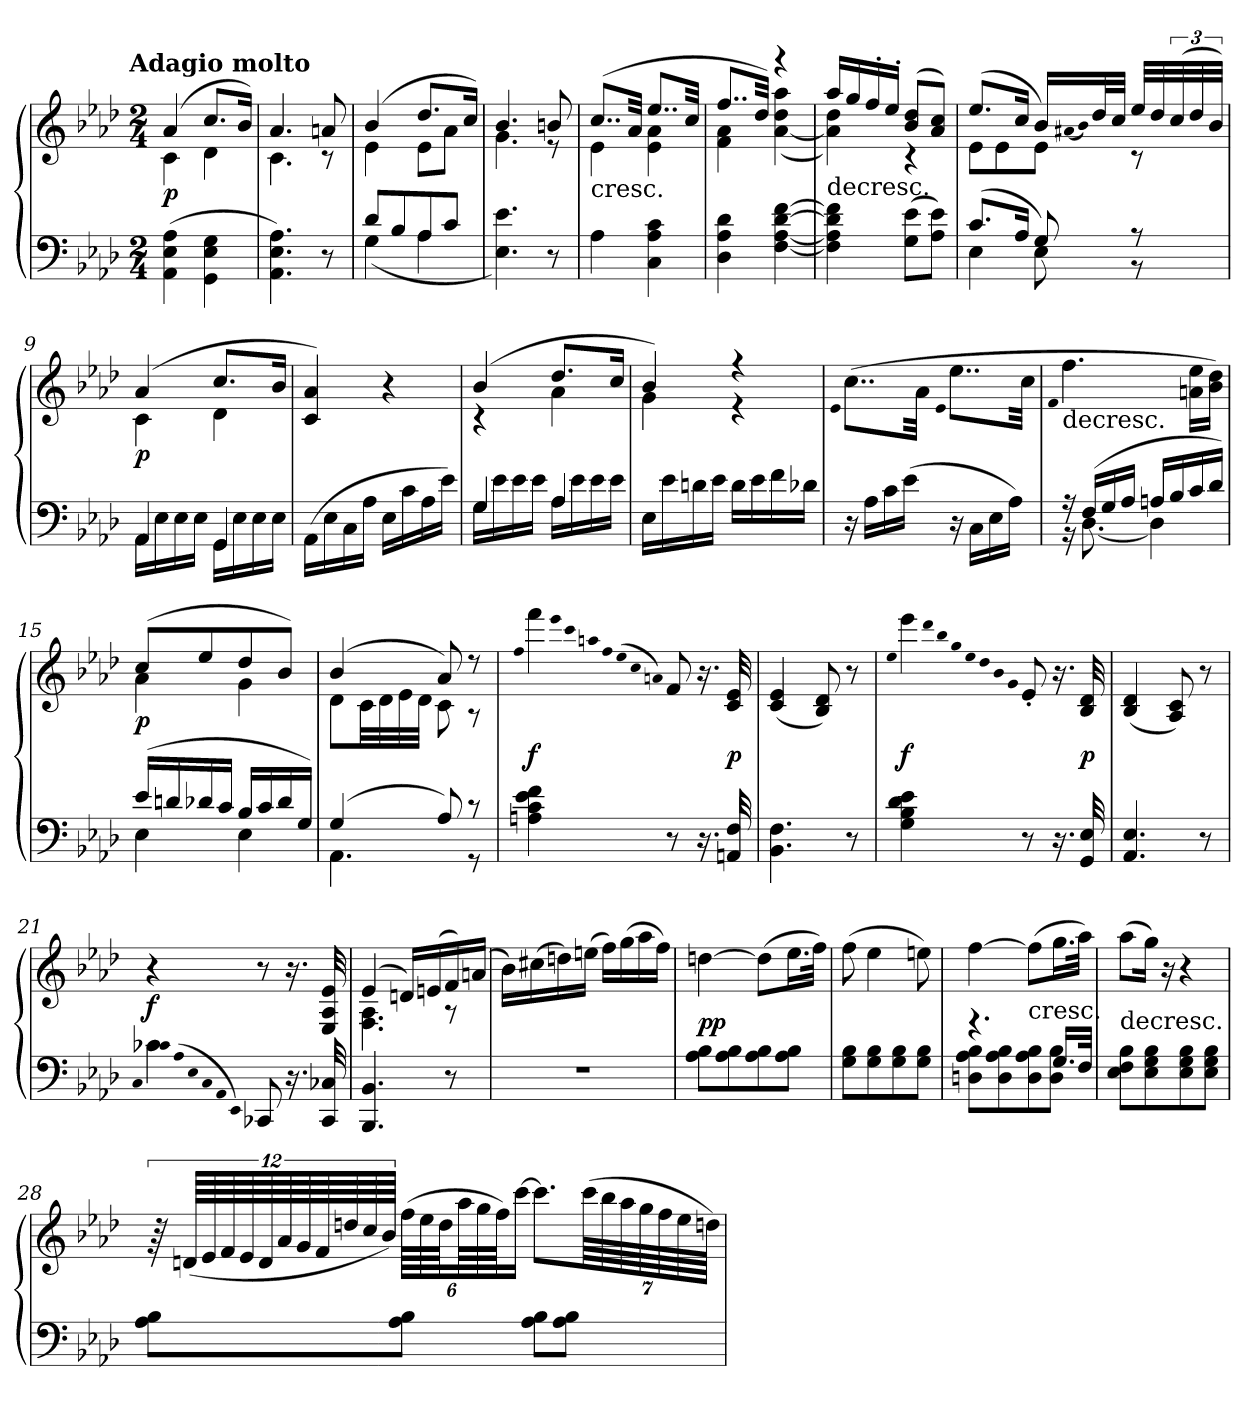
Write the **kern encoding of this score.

**kern	**kern	**dynam
*part1	*part1	*part1
*staff2	*staff1	*staff1/2
*clefF4	*clefG2	*
*k[b-e-a-d-]	*k[b-e-a-d-]	*
*A-:	*A-:	*
!!LO:TX:omd:t=Adagio molto
*M2/4	*M2/4	*
*MM52	*MM52	*
=1	=1	=1
*	*^	*
(4AA-\ 4E-\ 4A-\	(4a-/	4c\	p
4GG\ 4E-\ 4G\	8.cc/L	4d-\	.
.	16b-/Jk)	.	.
=2	=2	=2	=2
4.AA-\ 4.E-\ 4.A-\)	4.a-/	4.c\	.
8r	8an/	8r	.
=3	=3	=3	=3
*^	*	*	*
8d-/L	(4G\	(4b-/	4e-\	.
8B-/	.	.	.	.
8A-/	4A-\	8.dd-/L	8e-\L	.
8c/J	.	.	8a-\J	.
.	.	16cc/Jk)	.	.
*v	*v	*	*	*
=4	=4	=4	=4
4.E-\ 4.e-\)	4.b-/	4.g\	.
8r	8bn/	8r	.
=5	=5	=5	=5
!	!LO:TX:c:t=cresc.	!	!
4A-\	(8..cc/L	4e-\	.
.	32a-/Jkk	.	.
4C\ 4A-\ 4c\	8..ee-/L	4e-\ 4a-\	.
.	32cc/Jkk	.	.
=6	=6	=6	=6
4D-\ 4A-\ 4d-\	8..ff/L	4f\ 4a-\	.
.	32dd-/Jkk)	.	.
[4F\ [4A-\ [4d-\ [4f\	4r	([4a-\ 4dd-\ 4aa-\	.
=7	=7	=7	=7
!	!LO:TX:c:t=decresc.	!	!
4F]\ 4A-]\ 4d-]\ 4f]\	16aa-/LL	4a-]\ 4dd-\)	.
.	16gg/	.	.
.	16ff'/	.	.
.	16ee-'/JJ	.	.
(8G\ 8e-\L	(8b-/ 8dd-/L	4r	.
8A-\ 8e-\J)	8a-/ 8cc/J)	.	.
=8	=8	=8	=8
*^	*	*	*
(8.c/L	4E-\	(8.ee-/L	8e-\L	.
.	.	.	8e-\	.
16A-/Jk	.	16cc/Jk	.	.
8G/)	8E-\	16b-/LL)	8e-\J	.
.	.	(qa#X	.	.
.	.	qb-)	.	.
.	.	32dd-/L	.	.
.	.	32cc/JJJ	.	.
8r	8r	32ee-/LLL	8r	.
.	.	32dd-/	.	.
.	.	(48cc/	.	.
.	.	48dd-/	.	.
.	.	48b-/JJJ)	.	.
=9	=9	=9	=9	=9
16AA-\LL	4AA-/	(4a-/	4c\	p
16E-\	.	.	.	.
16E-\	.	.	.	.
16E-\JJ	.	.	.	.
16GG\LL	4GG/	8.cc/L	4d-\	.
16E-\	.	.	.	.
16E-\	.	.	.	.
16E-\JJ	.	16b-/Jk	.	.
*v	*v	*	*	*
*	*v	*v	*
=10	=10	=10
(16AA-\LL	4c/ 4a-/)	.
16E-\	.	.
16C\	.	.
16A-\JJ	.	.
16E-\LL	4r	.
16c\	.	.
16A-\	.	.
16e-\JJ)	.	.
=11	=11	=11
*^	*^	*
16G\LL	4G/	(4b-/	4r	.
16e-\	.	.	.	.
16e-\	.	.	.	.
16e-\JJ	.	.	.	.
16A-\LL	4A-/	8.dd-/L	4a-\	.
16e-\	.	.	.	.
16e-\	.	.	.	.
16e-\JJ	.	16cc/Jk	.	.
*v	*v	*	*	*
=12	=12	=12	=12
16E-\LL	4b-/)	4g\	.
16e-\	.	.	.
16dn\	.	.	.
16e-\JJ	.	.	.
16d\LL	4r	4r	.
16e-\	.	.	.
16f\	.	.	.
16d-X\JJ	.	.	.
*	*v	*v	*
=13	=13	=13
.	qe-	.
16r	(8..cc\L	.
16A-\LL	.	.
16c\	.	.
(16e-\JJ	.	.
.	32a-\Jkk	.
.	qe-	.
16r	8..ee-\L	.
16C\LL	.	.
16E-\	.	.
16A-\JJ)	.	.
.	32cc\Jkk	.
=14	=14	=14
.	qf	.
*^	*	*
!	!	!LO:TX:c:t=decresc.	!
16r	16r	4.ff\	.
(16F/LL	[8.D-\	.	.
16G/	.	.	.
16A-/JJ	.	.	.
16An/LL	4D-\]	.	.
16B-/	.	.	.
16c/	.	16an\ 16ee-\LL	.
16d-/JJ)	.	16b-\ 16dd-\JJ)	.
=15	=15	=15	=15
*	*	*^	*
(16e-/LL	4E-\	(8cc/L	4a-\	p
16dn/	.	.	.	.
16d-X/	.	8ee-/	.	.
16c/JJ	.	.	.	.
16B-/LL	4E-\	8dd-/	4g\	.
16c/	.	.	.	.
16d-/	.	8b-/J)	.	.
16G/JJ)	.	.	.	.
=16	=16	=16	=16	=16
(4G/	4.AA-\	(4b-/	8d-\L	.
.	.	.	32c\LL	.
.	.	.	32d-\	.
.	.	.	32e-\	.
.	.	.	32d-\JJJ	.
8A-/)	.	8a-/)	8c\	.
8r	8r	8r	8r	.
*v	*v	*	*	*
*	*v	*v	*
=17	=17	=17
.	qff	.
4An\ 4c\ 4e-\ 4f\	4fff\	f
.	qeee-	.
.	qccc	.
.	qaan	.
.	qff	.
.	(qee-	.
.	qcc	.
.	qan)	.
8r	8f/	.
16.r	16.r	.
32AAn/ 32F/	32c/ 32e-/	p
=18	=18	=18
4.BB-\ 4.F\	(4c/ 4e-/	.
.	8B-/ 8d-/)	.
8r	8r	.
=19	=19	=19
.	qee-	.
4G\ 4B-\ 4d-\ 4e-\	4eee-\	f
.	qddd-	.
.	qbb-	.
.	qgg	.
.	qee-	.
.	qdd-	.
.	qb-	.
.	qg	.
8r	8e-'/	.
16.r	16.r	.
32GG/ 32E-/	32B-/ 32d-/	p
=20	=20	=20
4.AA-/ 4.E-/	(4B-/ 4d-/	.
.	8A-/ 8c/)	.
8r	8r	.
=21	=21	=21
qC	.	.
4c-X\	4r	f
qc-	.	.
(qA-	.	.
qE-	.	.
qC	.	.
qAA-	.	.
qEE-)	.	.
8CC-X/	8r	.
16.r	16.r	.
32CC-/ 32C-X/	32E-/ 32A-/ 32e-/	.
=22	=22	=22
*	*^	*
4.BBB-/ 4.BB-/	(4e-/	4.F\ 4.A-\	.
.	16dn/LL)	.	.
.	(16en/	.	.
8r	16f/)	8r	.
.	(16an/JJ	.	.
*	*v	*v	*
=23	=23	=23
2r	16b-\LL)	.
.	(16cc#X\	.
.	16ddn\)	.
.	(16een\JJ	.
.	16ff\LL)	.
.	(16gg\	.
.	16aa-\	.
.	16ff\JJ)	.
=24	=24	=24
8A-\ 8B-\L	[4ddn\	pp
8A-\ 8B-\	.	.
8A-\ 8B-\	(8dd\L]	.
8A-\ 8B-\J	16.ee-\L	.
.	32ff\JJk)	.
=25	=25	=25
8G\ 8B-\L	(8ff\	.
8G\ 8B-\	4ee-\	.
8G\ 8B-\	.	.
8G\ 8B-\J	8een\)	.
=26	=26	=26
*^	*	*
4.r	8Dn\ 8A-\ 8B-\L	[4ff\	.
.	8D\ 8A-\ 8B-\	.	.
!	!	!LO:TX:c:t=cresc.	!
.	8D\ 8A-\ 8B-\	(8ff\L]	.
16.G/LL	8D\ 8B-\J	16.gg\L	.
32F/JJk	.	32aa-\JJk)	.
*v	*v	*	*
=27	=27	=27
!	!LO:TX:c:t=decresc.	!
8E-\ 8F\ 8B-\L	(8aa-\L	.
8E-\ 8G\ 8B-\	16gg\Jk)	.
.	16r	.
8E-\ 8G\ 8B-\	4r	.
8E-\ 8G\ 8B-\J	.	.
=28	=28	=28
8A-\ 8B-\L	96r	.
.	(96dn/LLLL	.
.	96e-/	.
.	96f/	.
.	96e-/	.
.	96d/	.
.	96a-/	.
.	96g/	.
.	96f/	.
.	96ddn/	.
.	96cc/	.
.	96b-/JJJJ)	.
8A-\ 8B-\J	(96ff\LLLL	.
.	96ee-\	.
.	96dd\JJ	.
.	96aa-\LL	.
.	96gg\	.
.	96ff\JJ)	.
.	[16ccc\JJ	.
8A-\ 8B-\L	8.ccc\L]	.
8A-\ 8B-\J	.	.
.	(112ccc\LLL	.
.	112bb-\	.
.	112aa-\	.
.	112gg\	.
.	112ff\	.
.	112ee-\	.
.	112ddn\JJJJ)	.
=	=	=
*-	*-	*-
